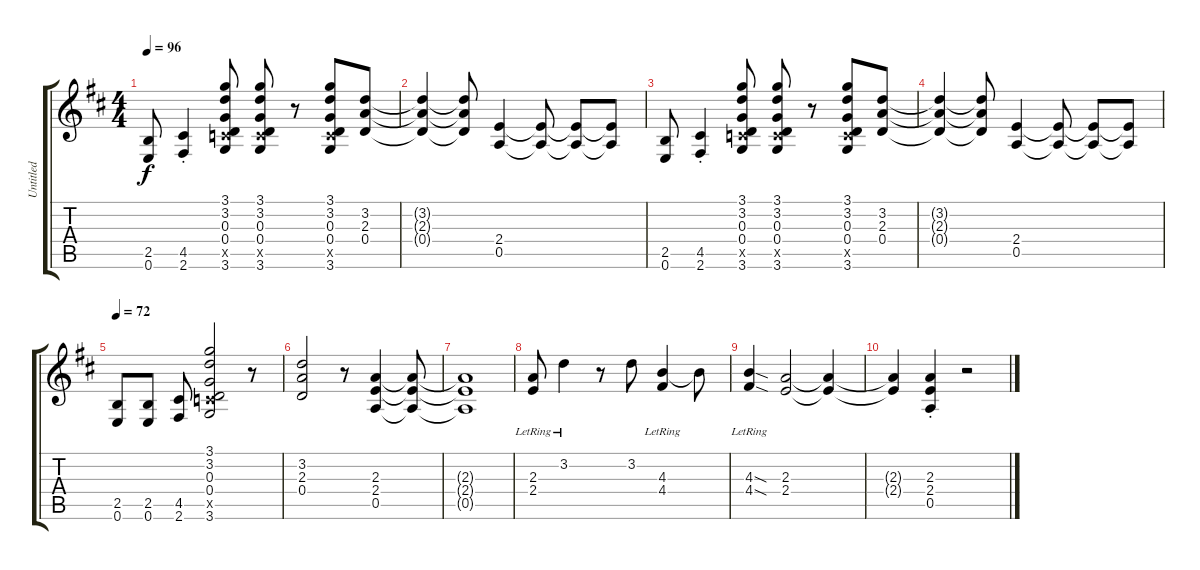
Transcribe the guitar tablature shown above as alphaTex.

\track ("Untitled" "Untitled") {instrument distortionguitar}
\staff {score tabs}
\tuning (E4 B3 G3 D3 A2 E2) {hide}
\ts (4 4)
\tempo 96
\clef g2
\ks d
(2.5 0.6).8{dy f} (4.5{st} 2.6{st}).4 (3.1 3.2 0.3 0.4 3.5{x} 3.6).8 (3.1 3.2 0.3 0.4 3.5{x} 3.6).8 r.8 (3.1 3.2 0.3 0.4 3.5{x} 3.6).8 (3.2 2.3 0.4).8 |
(3.2{t} 2.3{t} 0.4{t}).4 (3.2{t} 2.3{t} 0.4{t}).8 (2.4 0.5).4 (2.4{t} 0.5{t}).8 (2.4{t} 0.5{t}).8 (2.4{t} 0.5{t}).8 |
(2.5 0.6).8 (4.5{st} 2.6{st}).4 (3.1 3.2 0.3 0.4 3.5{x} 3.6).8 (3.1 3.2 0.3 0.4 3.5{x} 3.6).8 r.8 (3.1 3.2 0.3 0.4 3.5{x} 3.6).8 (3.2 2.3 0.4).8 |
(3.2{t} 2.3{t} 0.4{t}).4 (3.2{t} 2.3{t} 0.4{t}).8 (2.4 0.5).4 (2.4{t} 0.5{t}).8 (2.4{t} 0.5{t}).8 (2.4{t} 0.5{t}).8 |
\tempo 72
(2.5 0.6).8 (2.5 0.6).8 (4.5 2.6).8 (3.1 3.2 0.3 0.4 3.5{x} 3.6).2 r.8 |
(3.2 2.3 0.4).2 r.8 (2.3 2.4 0.5).4 (2.3{t} 2.4{t} 0.5{t}).8 |
(2.3{t} 2.4{t} 0.5{t}).1 |
(2.3{lr} 2.4{lr}).8 3.2{lr}.4 r.8 3.2.8 (4.3{lr} 4.4{lr}).4 4.3{t}.8 |
(4.3{sod lr} 4.4{sod lr}).4 (2.3 2.4).2 (2.3{t} 2.4{t}).4 |
(2.3{t} 2.4{t}).4 (2.3{st} 2.4{st} 0.5{st}).4 r.2
